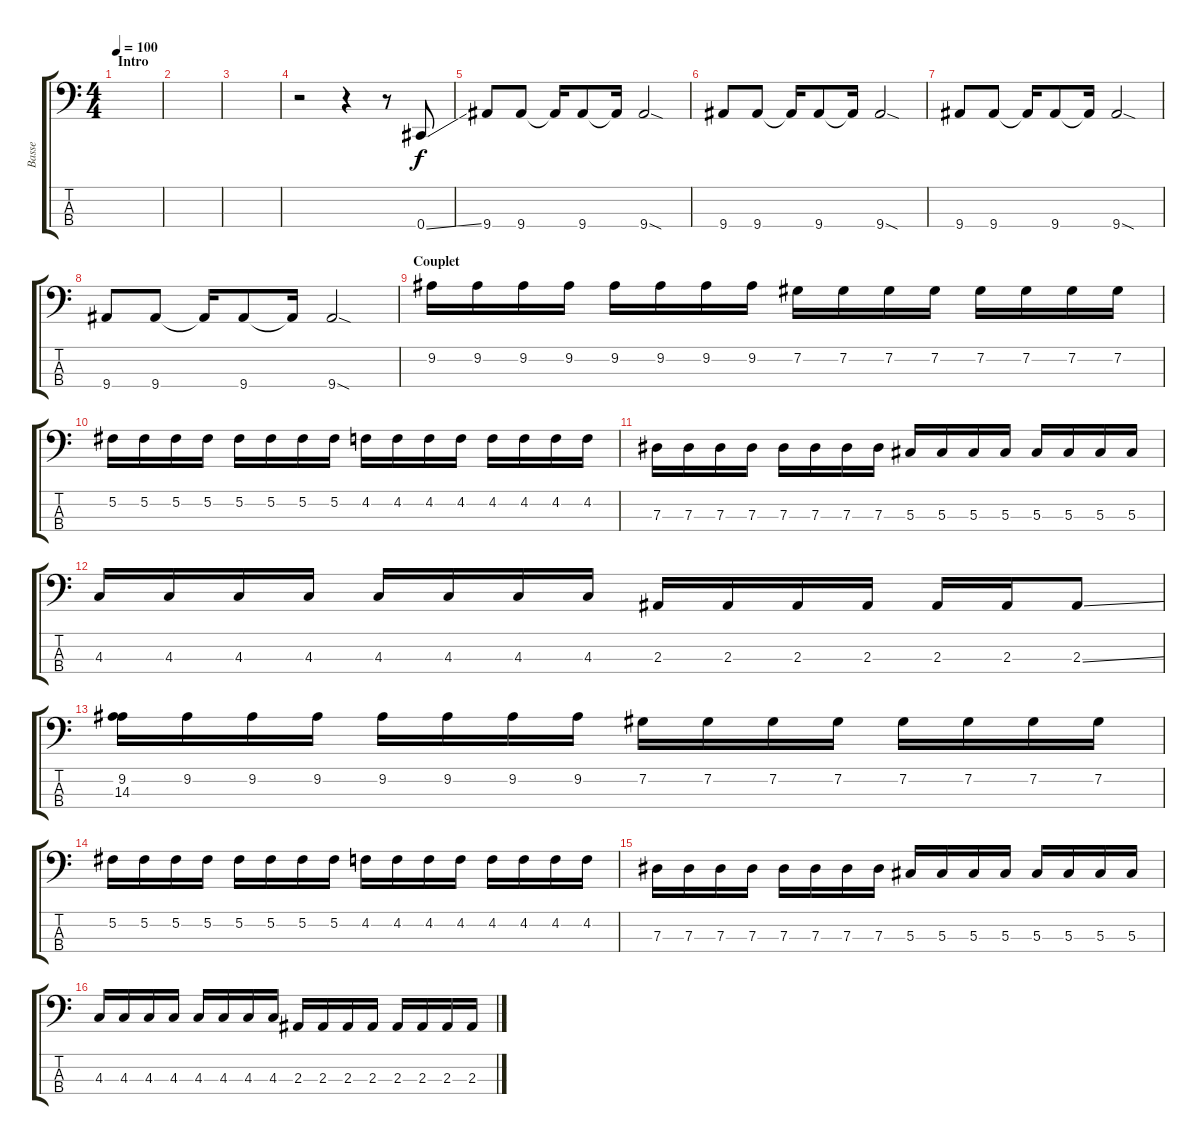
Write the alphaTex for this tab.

\track ("Basse" "Basse") {instrument electricbassfinger}
\staff {score tabs}
\tuning (Gb2 Db2 Ab1 Db1) {hide}
\ts (4 4)
\section ("" "Intro")
\tempo 100
\clef f4
\ks c
|
|
|
r.2 r.4 r.8 0.4{ss}.8 |
9.4.8 9.4.8 9.4{t}.16 9.4.8 9.4{t}.16 9.4{sod}.2 |
9.4.8 9.4.8 9.4{t}.16 9.4.8 9.4{t}.16 9.4{sod}.2 |
9.4.8 9.4.8 9.4{t}.16 9.4.8 9.4{t}.16 9.4{sod}.2 |
9.4.8 9.4.8 9.4{t}.16 9.4.8 9.4{t}.16 9.4{sod}.2 |
\section ("" "Couplet")
9.2.16 9.2.16 9.2.16 9.2.16 9.2.16 9.2.16 9.2.16 9.2.16 7.2.16 7.2.16 7.2.16 7.2.16 7.2.16 7.2.16 7.2.16 7.2.16 |
5.2.16 5.2.16 5.2.16 5.2.16 5.2.16 5.2.16 5.2.16 5.2.16 4.2.16 4.2.16 4.2.16 4.2.16 4.2.16 4.2.16 4.2.16 4.2.16 |
7.3.16 7.3.16 7.3.16 7.3.16 7.3.16 7.3.16 7.3.16 7.3.16 5.3.16 5.3.16 5.3.16 5.3.16 5.3.16 5.3.16 5.3.16 5.3.16 |
4.3.16 4.3.16 4.3.16 4.3.16 4.3.16 4.3.16 4.3.16 4.3.16 2.3.16 2.3.16 2.3.16 2.3.16 2.3.16 2.3.16 2.3{ss}.8 |
(9.2 14.3).16 9.2.16 9.2.16 9.2.16 9.2.16 9.2.16 9.2.16 9.2.16 7.2.16 7.2.16 7.2.16 7.2.16 7.2.16 7.2.16 7.2.16 7.2.16 |
5.2.16 5.2.16 5.2.16 5.2.16 5.2.16 5.2.16 5.2.16 5.2.16 4.2.16 4.2.16 4.2.16 4.2.16 4.2.16 4.2.16 4.2.16 4.2.16 |
7.3.16 7.3.16 7.3.16 7.3.16 7.3.16 7.3.16 7.3.16 7.3.16 5.3.16 5.3.16 5.3.16 5.3.16 5.3.16 5.3.16 5.3.16 5.3.16 |
4.3.16 4.3.16 4.3.16 4.3.16 4.3.16 4.3.16 4.3.16 4.3.16 2.3.16 2.3.16 2.3.16 2.3.16 2.3.16 2.3.16 2.3.16 2.3.16
